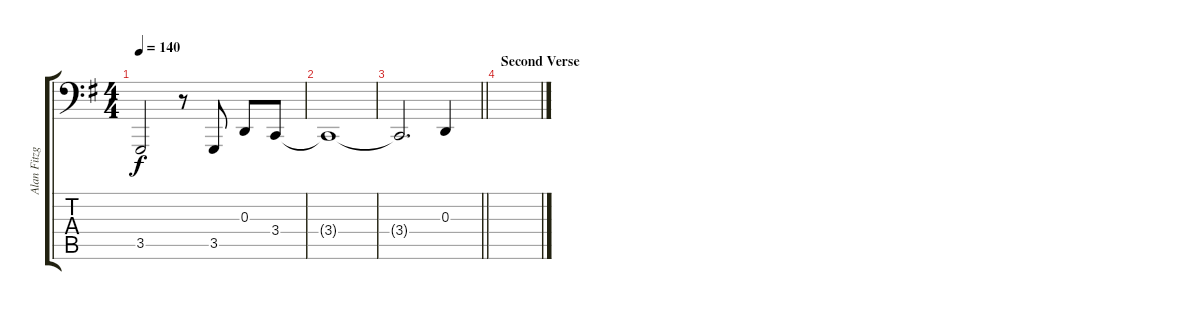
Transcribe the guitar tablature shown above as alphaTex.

\track ("Alan Fitzgerald 2" "Alan Fitzg") {instrument synthstrings2}
\staff {score tabs}
\tuning (C3 G2 D2 A1 E1 B0) {hide}
\ts (4 4)
\tempo 140
\clef f4
\ks g
3.5{t}.2{dy f} r.8 3.5.8 0.3.8 3.4.8 |
3.4{t}.1 |
\barLineRight lightlight
3.4{t}.2{d} 0.3.4 |
\section ("" "Second Verse")
